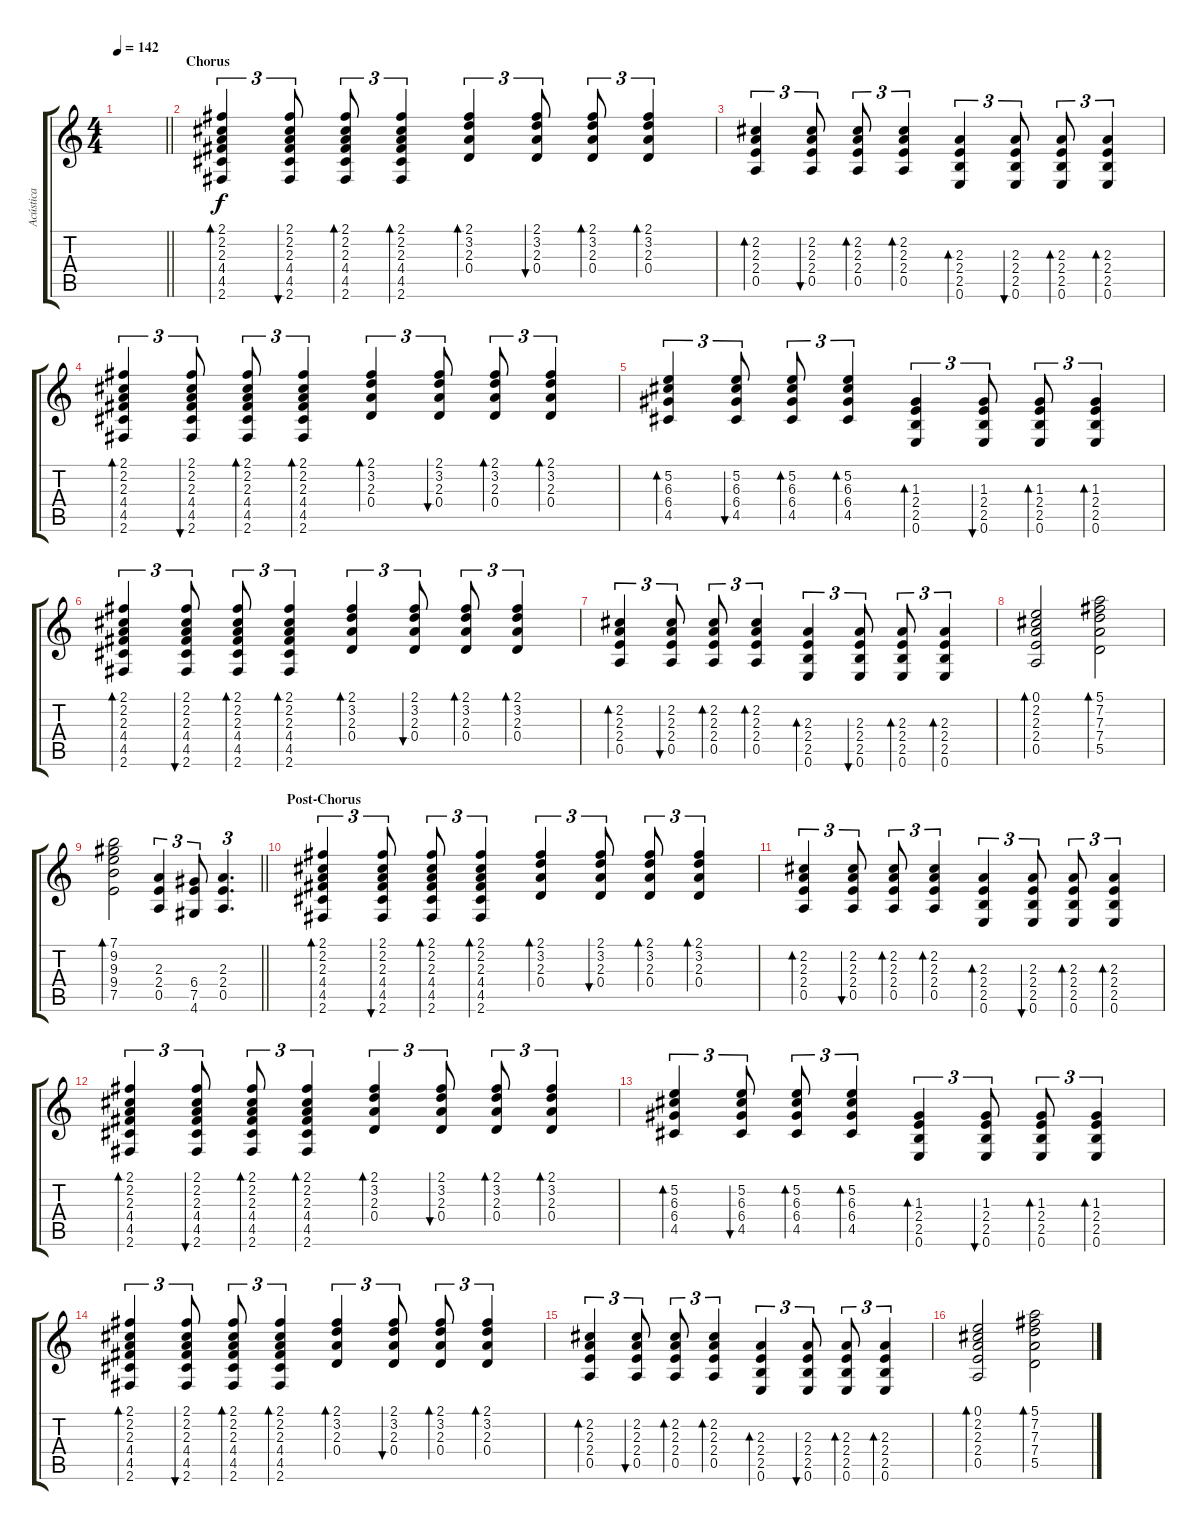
\track ("Acústica" "Acústica") {instrument electricguitarclean}
\staff {score tabs}
\tuning (E4 B3 G3 D3 A2 E2) {hide}
\ts (4 4)
\tempo 142
\clef g2
\barLineRight lightlight
\ks c
|
\section ("" "Chorus")
(2.1 2.2 2.3 4.4 4.5 2.6).4{tu (3 2) bd 120} (2.1 2.2 2.3 4.4 4.5 2.6).8{tu (3 2) bu 240} (2.1 2.2 2.3 4.4 4.5 2.6).8{tu (3 2) bd 120} (2.1 2.2 2.3 4.4 4.5 2.6).4{tu (3 2) bd 60} (2.1 3.2 2.3 0.4).4{tu (3 2) bd 120} (2.1 3.2 2.3 0.4).8{tu (3 2) bu 240} (2.1 3.2 2.3 0.4).8{tu (3 2) bd 120} (2.1 3.2 2.3 0.4).4{tu (3 2) bd 60} |
(2.2 2.3 2.4 0.5).4{tu (3 2) bd 120} (2.2 2.3 2.4 0.5).8{tu (3 2) bu 240} (2.2 2.3 2.4 0.5).8{tu (3 2) bd 120} (2.2 2.3 2.4 0.5).4{tu (3 2) bd 60} (2.3 2.4 2.5 0.6).4{tu (3 2) bd 120} (2.3 2.4 2.5 0.6).8{tu (3 2) bu 240} (2.3 2.4 2.5 0.6).8{tu (3 2) bd 120} (2.3 2.4 2.5 0.6).4{tu (3 2) bd 60} |
(2.1 2.2 2.3 4.4 4.5 2.6).4{tu (3 2) bd 120} (2.1 2.2 2.3 4.4 4.5 2.6).8{tu (3 2) bu 240} (2.1 2.2 2.3 4.4 4.5 2.6).8{tu (3 2) bd 120} (2.1 2.2 2.3 4.4 4.5 2.6).4{tu (3 2) bd 60} (2.1 3.2 2.3 0.4).4{tu (3 2) bd 120} (2.1 3.2 2.3 0.4).8{tu (3 2) bu 240} (2.1 3.2 2.3 0.4).8{tu (3 2) bd 120} (2.1 3.2 2.3 0.4).4{tu (3 2) bd 60} |
(5.2 6.3 6.4 4.5).4{tu (3 2) bd 120} (5.2 6.3 6.4 4.5).8{tu (3 2) bu 240} (5.2 6.3 6.4 4.5).8{tu (3 2) bd 120} (5.2 6.3 6.4 4.5).4{tu (3 2) bd 60} (1.3 2.4 2.5 0.6).4{tu (3 2) bd 120} (1.3 2.4 2.5 0.6).8{tu (3 2) bu 240} (1.3 2.4 2.5 0.6).8{tu (3 2) bd 120} (1.3 2.4 2.5 0.6).4{tu (3 2) bd 60} |
(2.1 2.2 2.3 4.4 4.5 2.6).4{tu (3 2) bd 120} (2.1 2.2 2.3 4.4 4.5 2.6).8{tu (3 2) bu 240} (2.1 2.2 2.3 4.4 4.5 2.6).8{tu (3 2) bd 120} (2.1 2.2 2.3 4.4 4.5 2.6).4{tu (3 2) bd 60} (2.1 3.2 2.3 0.4).4{tu (3 2) bd 120} (2.1 3.2 2.3 0.4).8{tu (3 2) bu 240} (2.1 3.2 2.3 0.4).8{tu (3 2) bd 120} (2.1 3.2 2.3 0.4).4{tu (3 2) bd 60} |
(2.2 2.3 2.4 0.5).4{tu (3 2) bd 120} (2.2 2.3 2.4 0.5).8{tu (3 2) bu 240} (2.2 2.3 2.4 0.5).8{tu (3 2) bd 120} (2.2 2.3 2.4 0.5).4{tu (3 2) bd 60} (2.3 2.4 2.5 0.6).4{tu (3 2) bd 120} (2.3 2.4 2.5 0.6).8{tu (3 2) bu 240} (2.3 2.4 2.5 0.6).8{tu (3 2) bd 120} (2.3 2.4 2.5 0.6).4{tu (3 2) bd 60} |
(0.1 2.2 2.3 2.4 0.5).2{bd 120} (5.1 7.2 7.3 7.4 5.5).2{bd 120} |
\barLineRight lightlight
(7.1 9.2 9.3 9.4 7.5).2{bd 120} (2.3 2.4 0.5).4{tu (3 2)} (6.4 7.5 4.6).8{tu (3 2)} (2.3 2.4 0.5).4{d tu (3 2)} |
\section ("" "Post-Chorus")
(2.1 2.2 2.3 4.4 4.5 2.6).4{tu (3 2) bd 120} (2.1 2.2 2.3 4.4 4.5 2.6).8{tu (3 2) bu 240} (2.1 2.2 2.3 4.4 4.5 2.6).8{tu (3 2) bd 120} (2.1 2.2 2.3 4.4 4.5 2.6).4{tu (3 2) bd 60} (2.1 3.2 2.3 0.4).4{tu (3 2) bd 120} (2.1 3.2 2.3 0.4).8{tu (3 2) bu 240} (2.1 3.2 2.3 0.4).8{tu (3 2) bd 120} (2.1 3.2 2.3 0.4).4{tu (3 2) bd 60} |
(2.2 2.3 2.4 0.5).4{tu (3 2) bd 120} (2.2 2.3 2.4 0.5).8{tu (3 2) bu 240} (2.2 2.3 2.4 0.5).8{tu (3 2) bd 120} (2.2 2.3 2.4 0.5).4{tu (3 2) bd 60} (2.3 2.4 2.5 0.6).4{tu (3 2) bd 120} (2.3 2.4 2.5 0.6).8{tu (3 2) bu 240} (2.3 2.4 2.5 0.6).8{tu (3 2) bd 120} (2.3 2.4 2.5 0.6).4{tu (3 2) bd 60} |
(2.1 2.2 2.3 4.4 4.5 2.6).4{tu (3 2) bd 120} (2.1 2.2 2.3 4.4 4.5 2.6).8{tu (3 2) bu 240} (2.1 2.2 2.3 4.4 4.5 2.6).8{tu (3 2) bd 120} (2.1 2.2 2.3 4.4 4.5 2.6).4{tu (3 2) bd 60} (2.1 3.2 2.3 0.4).4{tu (3 2) bd 120} (2.1 3.2 2.3 0.4).8{tu (3 2) bu 240} (2.1 3.2 2.3 0.4).8{tu (3 2) bd 120} (2.1 3.2 2.3 0.4).4{tu (3 2) bd 60} |
(5.2 6.3 6.4 4.5).4{tu (3 2) bd 120} (5.2 6.3 6.4 4.5).8{tu (3 2) bu 240} (5.2 6.3 6.4 4.5).8{tu (3 2) bd 120} (5.2 6.3 6.4 4.5).4{tu (3 2) bd 60} (1.3 2.4 2.5 0.6).4{tu (3 2) bd 120} (1.3 2.4 2.5 0.6).8{tu (3 2) bu 240} (1.3 2.4 2.5 0.6).8{tu (3 2) bd 120} (1.3 2.4 2.5 0.6).4{tu (3 2) bd 60} |
(2.1 2.2 2.3 4.4 4.5 2.6).4{tu (3 2) bd 120} (2.1 2.2 2.3 4.4 4.5 2.6).8{tu (3 2) bu 240} (2.1 2.2 2.3 4.4 4.5 2.6).8{tu (3 2) bd 120} (2.1 2.2 2.3 4.4 4.5 2.6).4{tu (3 2) bd 60} (2.1 3.2 2.3 0.4).4{tu (3 2) bd 120} (2.1 3.2 2.3 0.4).8{tu (3 2) bu 240} (2.1 3.2 2.3 0.4).8{tu (3 2) bd 120} (2.1 3.2 2.3 0.4).4{tu (3 2) bd 60} |
(2.2 2.3 2.4 0.5).4{tu (3 2) bd 120} (2.2 2.3 2.4 0.5).8{tu (3 2) bu 240} (2.2 2.3 2.4 0.5).8{tu (3 2) bd 120} (2.2 2.3 2.4 0.5).4{tu (3 2) bd 60} (2.3 2.4 2.5 0.6).4{tu (3 2) bd 120} (2.3 2.4 2.5 0.6).8{tu (3 2) bu 240} (2.3 2.4 2.5 0.6).8{tu (3 2) bd 120} (2.3 2.4 2.5 0.6).4{tu (3 2) bd 60} |
(0.1 2.2 2.3 2.4 0.5).2{bd 120} (5.1 7.2 7.3 7.4 5.5).2{bd 120}
